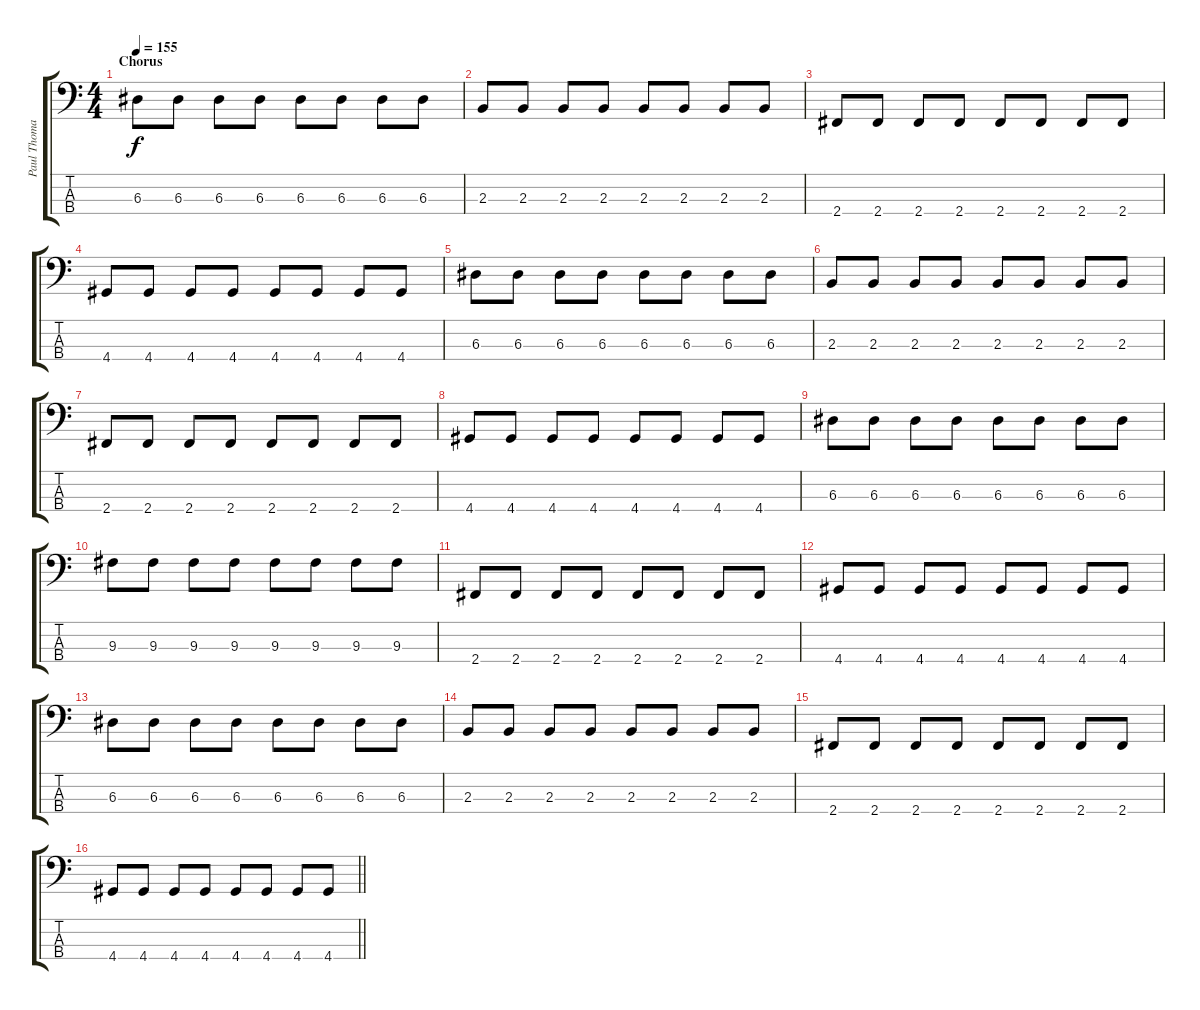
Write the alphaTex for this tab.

\track ("Paul Thomas [Bass Guitar]" "Paul Thoma") {solo instrument electricbassfinger}
\staff {score tabs}
\tuning (G2 D2 A1 E1) {hide}
\ts (4 4)
\section ("" "Chorus")
\tempo 155
\clef f4
\ks c
6.3.8{dy f} 6.3.8 6.3.8 6.3.8 6.3.8 6.3.8 6.3.8 6.3.8 |
2.3.8 2.3.8 2.3.8 2.3.8 2.3.8 2.3.8 2.3.8 2.3.8 |
2.4.8 2.4.8 2.4.8 2.4.8 2.4.8 2.4.8 2.4.8 2.4.8 |
4.4.8 4.4.8 4.4.8 4.4.8 4.4.8 4.4.8 4.4.8 4.4.8 |
6.3.8 6.3.8 6.3.8 6.3.8 6.3.8 6.3.8 6.3.8 6.3.8 |
2.3.8 2.3.8 2.3.8 2.3.8 2.3.8 2.3.8 2.3.8 2.3.8 |
2.4.8 2.4.8 2.4.8 2.4.8 2.4.8 2.4.8 2.4.8 2.4.8 |
4.4.8 4.4.8 4.4.8 4.4.8 4.4.8 4.4.8 4.4.8 4.4.8 |
6.3.8 6.3.8 6.3.8 6.3.8 6.3.8 6.3.8 6.3.8 6.3.8 |
9.3.8 9.3.8 9.3.8 9.3.8 9.3.8 9.3.8 9.3.8 9.3.8 |
2.4.8 2.4.8 2.4.8 2.4.8 2.4.8 2.4.8 2.4.8 2.4.8 |
4.4.8 4.4.8 4.4.8 4.4.8 4.4.8 4.4.8 4.4.8 4.4.8 |
6.3.8 6.3.8 6.3.8 6.3.8 6.3.8 6.3.8 6.3.8 6.3.8 |
2.3.8 2.3.8 2.3.8 2.3.8 2.3.8 2.3.8 2.3.8 2.3.8 |
2.4.8 2.4.8 2.4.8 2.4.8 2.4.8 2.4.8 2.4.8 2.4.8 |
\barLineRight lightlight
4.4.8 4.4.8 4.4.8 4.4.8 4.4.8 4.4.8 4.4.8 4.4.8
